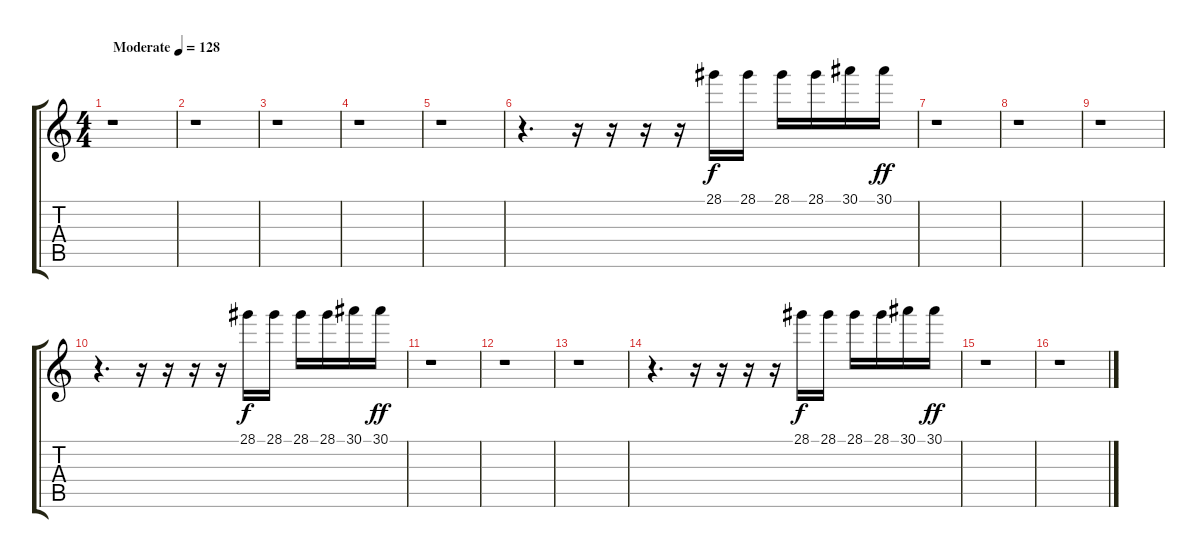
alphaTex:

\track "" {instrument woodblock}
\staff {score tabs}
\tuning (E4 B3 G3 D3 A2 E2) {hide}
\ts (4 4)
\tempo (128 "Moderate")
\clef g2
\ks c
r.1{dy f instrument woodblock} |
r.1 |
r.1 |
r.1 |
r.1 |
r.4{d} r.16 r.16 r.16 r.16 28.1.16 28.1.16 28.1.16 28.1.16 30.1.16 30.1.16{dy ff} |
r.1 |
r.1 |
r.1 |
r.4{d} r.16 r.16 r.16 r.16 28.1.16{dy f} 28.1.16 28.1.16 28.1.16 30.1.16 30.1.16{dy ff} |
r.1 |
r.1 |
r.1 |
r.4{d} r.16 r.16 r.16 r.16 28.1.16{dy f} 28.1.16 28.1.16 28.1.16 30.1.16 30.1.16{dy ff} |
r.1 |
r.1
